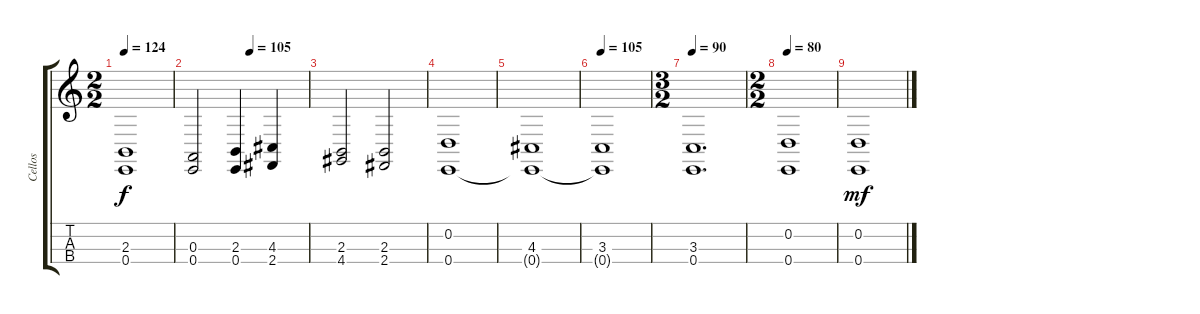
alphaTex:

\track ("Cellos" "Cellos") {instrument cello}
\staff {score tabs}
\tuning (G3 D3 A2 E2) {hide}
\ts (2 2)
\tempo 124
\clef g2
\ks c
(2.3{t} 0.4{t}).1{dy f} |
\tempo (105 0.5)
(0.3 0.4).2 (2.3 0.4).4 (4.3 2.4).4 |
(2.3 4.4).2 (2.3 2.4).2 |
(0.2 0.4).1 |
(4.3 0.4{t}).1 |
\tempo 105
(3.3 0.4{t}).1 |
\ts (3 2)
\tempo 90
(3.3 0.4).1{d} |
\ts (2 2)
\tempo 80
(0.2 0.4).1 |
(0.2 0.4).1{dy mf}
